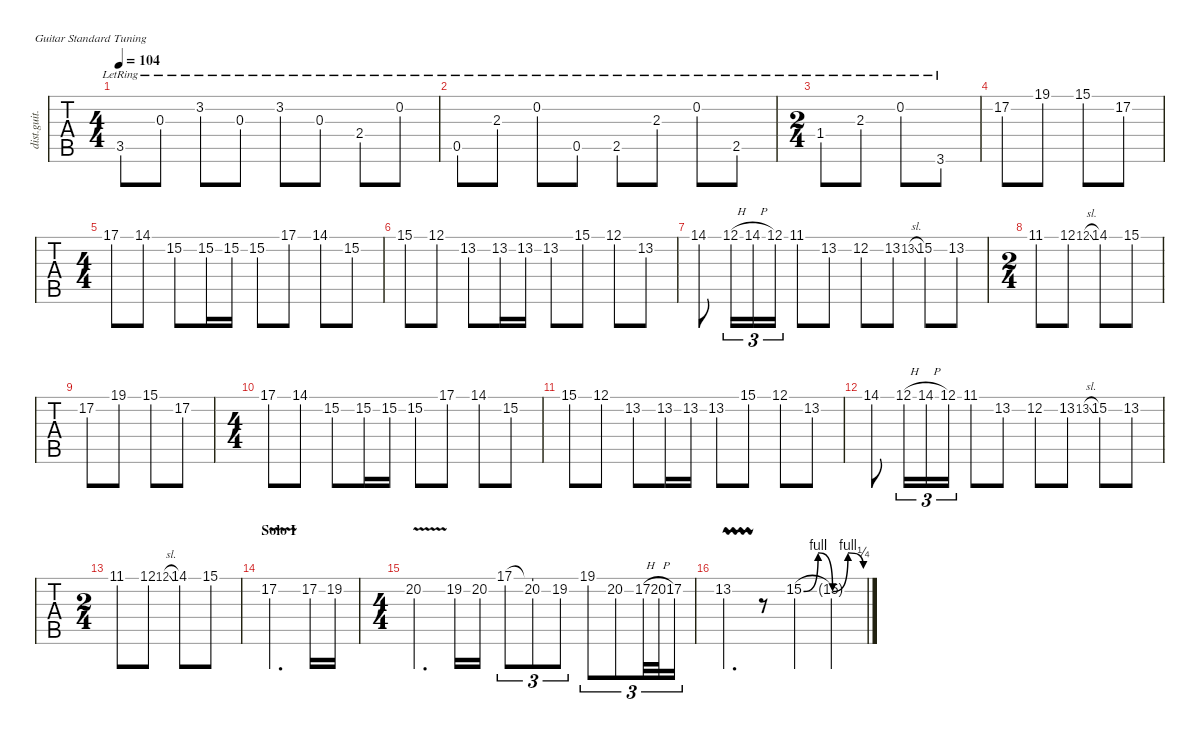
\defaultSystemsLayout 4
\hideDynamics
\bracketExtendMode nobrackets
\track ("Rhythm Guitar (James)" "dist.guit.") {defaultSystemsLayout 4 multiBarRest instrument distortionguitar}
\staff {tabs}
\tuning (E4 B3 G3 D3 A2 E2)
\ts (4 4)
\tempo 104
\clef g2
\ks c
3.5{lr}.8{dy mf} 0.3{lr}.8 3.2{lr}.8 0.3{lr}.8 3.2{lr}.8 0.3{lr}.8 2.4{lr}.8 0.2{lr}.8 |
0.5{lr}.8 2.3{lr}.8 0.2{lr}.8 0.5{lr}.8 2.5{lr}.8 2.3{lr}.8 0.2{lr}.8 2.5{lr}.8 |
\ts (2 4)
\beaming (8 2 2)
1.4{lr acc #}.8 2.3{lr}.8 0.2{lr}.8 3.6{lr}.8 |
17.2.8{instrument distortionguitar} 19.1.8 15.1.8 17.2.8 |
\ts (4 4)
\beaming (8 2 2 2 2)
17.1.8 14.1{acc #}.8 15.2.8 15.2.16 15.2.16 15.2.8 17.1.8 14.1{acc #}.8 15.2.8 |
15.1.8 12.1.8 13.2.8 13.2.16 13.2.16 13.2.8 15.1.8 12.1.8 13.2.8 |
14.1{acc #}.8 12.1{h}.16{tu (3 2)} 14.1{h acc #}.16{tu (3 2)} 12.1.16{tu (3 2)} 11.1{acc #}.8 13.2.8 12.2.8 13.2.8 13.2{sl}.8{gr onbeat} 15.2.8 13.2.8 |
\ts (2 4)
\beaming (8 2 2)
11.1{acc #}.8 12.1.8 12.1{sl}.8{gr onbeat} 14.1{acc #}.8 15.1.8 |
17.2.8 19.1.8 15.1.8 17.2.8 |
\ts (4 4)
\beaming (8 2 2 2 2)
17.1.8 14.1{acc #}.8 15.2.8 15.2.16 15.2.16 15.2.8 17.1.8 14.1{acc #}.8 15.2.8 |
15.1.8 12.1.8 13.2.8 13.2.16 13.2.16 13.2.8 15.1.8 12.1.8 13.2.8 |
14.1{acc #}.8 12.1{h}.16{tu (3 2)} 14.1{h acc #}.16{tu (3 2)} 12.1.16{tu (3 2)} 11.1{acc #}.8 13.2.8 12.2.8 13.2.8 13.2{sl}.8{gr onbeat} 15.2.8 13.2.8 |
\ts (2 4)
\beaming (8 2 2)
11.1{acc #}.8 12.1.8 12.1{sl}.8{gr onbeat} 14.1{acc #}.8 15.1.8 |
\section ("" "Solo I")
17.2{v}.4{d} 17.2.16 19.2{acc #}.16 |
\ts (4 4)
\beaming (8 2 2 2 2)
20.2{v}.4{d} 19.2{acc #}.16 20.2.16 17.1.8{tu (3 2)} (20.2 17.1{t}).8{tu (3 2)} 19.2{acc #}.8{tu (3 2)} 19.1.8{tu (3 2)} 20.2.8{tu (3 2)} 17.2{h}.32{tu (3 2)} 20.2{h}.32{tu (3 2)} 17.2.16{tu (3 2)} |
13.2{vw}.4{d} r.8 15.2{be (bendrelease 0 0 19.8 4 38.4 4 51 0)}.4 15.2{be (bendrelease 0 0 19.2 4 28.799999999999997 4 34.199999999999996 1) t}.4
